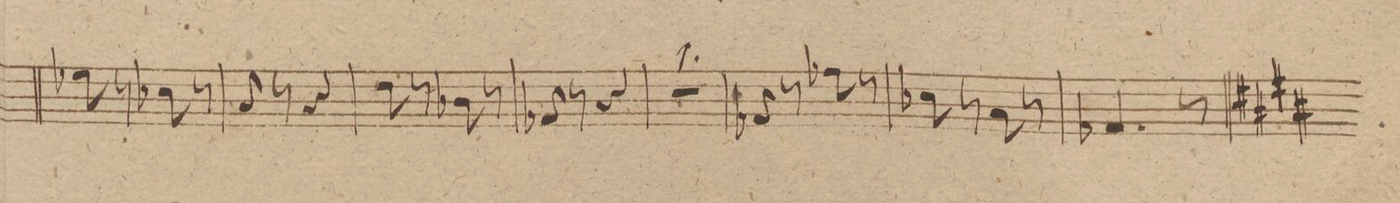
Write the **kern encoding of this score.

**kern
*I"Organo.
*clefF4
*k[f#]
*M2/4
8G-X\
8r
8E-X\
8r
=133
8C/
8r
4r
=134
8F#\
8r
8D-X\
8r
=135
8AA-X/
8r
4r
=136
2r
=137
8AA-X/
8r
8A-X\
8r
=138
8E-X\
8r
8C/
8r
=139
4.AA-X/
8r
=140||
*-
